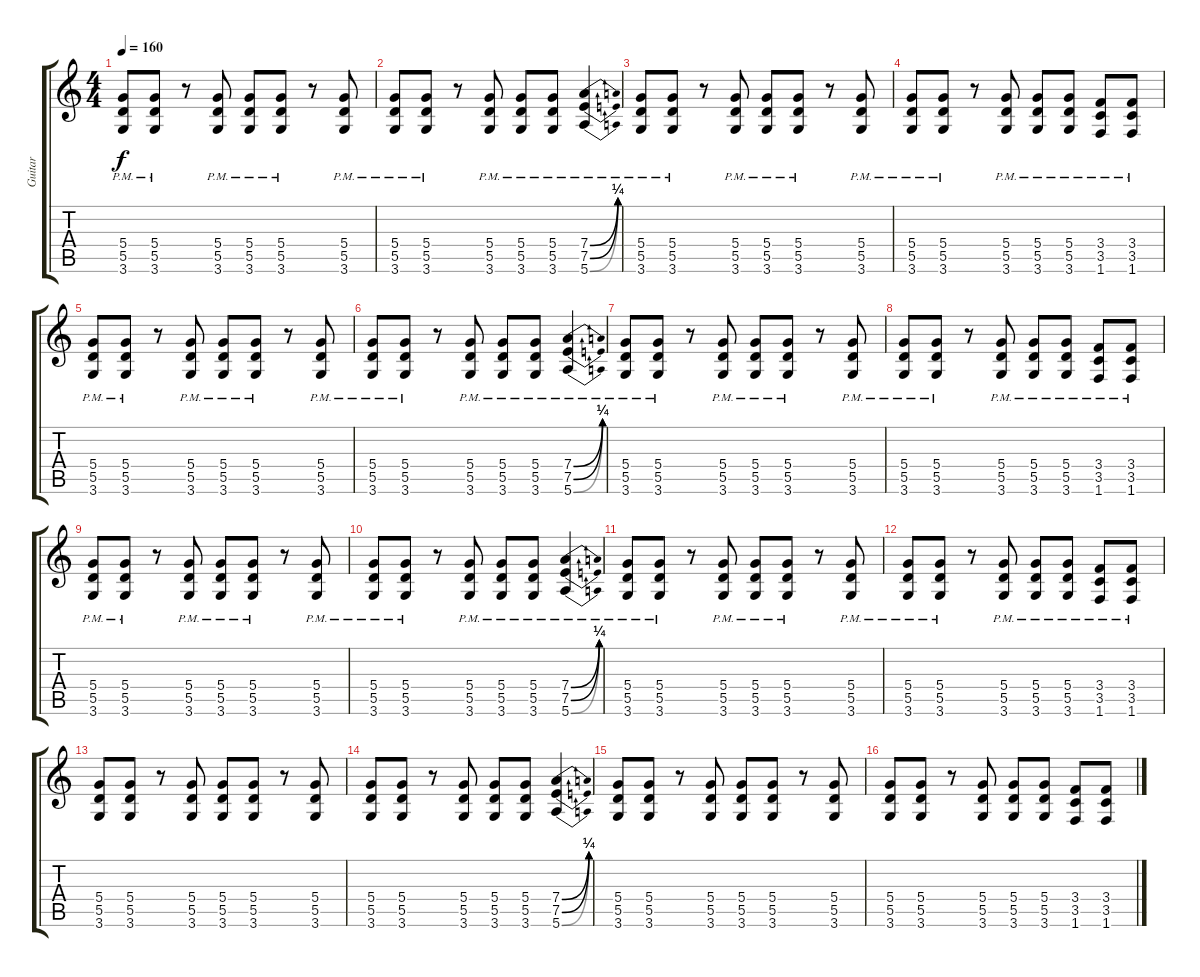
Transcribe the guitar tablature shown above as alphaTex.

\track ("Guitar" "Guitar") {instrument overdrivenguitar}
\staff {score tabs}
\tuning (E4 B3 G3 D3 A2 E2) {hide}
\ts (4 4)
\tempo 160
\clef g2
\ks c
(5.4{pm} 5.5{pm} 3.6{pm}).8{dy f} (5.4{pm} 5.5{pm} 3.6{pm}).8 r.8 (5.4{pm} 5.5{pm} 3.6{pm}).8 (5.4{pm} 5.5{pm} 3.6{pm}).8 (5.4{pm} 5.5{pm} 3.6{pm}).8 r.8 (5.4{pm} 5.5{pm} 3.6{pm}).8 |
(5.4{pm} 5.5{pm} 3.6{pm}).8 (5.4{pm} 5.5{pm} 3.6{pm}).8 r.8 (5.4{pm} 5.5{pm} 3.6{pm}).8 (5.4{pm} 5.5{pm} 3.6{pm}).8 (5.4{pm} 5.5{pm} 3.6{pm}).8 (7.4{be (bend 0 0 60 1) pm} 7.5{be (bend 0 0 60 1) pm} 5.6{be (bend 0 0 60 1) pm}).4 |
(5.4{pm} 5.5{pm} 3.6{pm}).8 (5.4{pm} 5.5{pm} 3.6{pm}).8 r.8 (5.4{pm} 5.5{pm} 3.6{pm}).8 (5.4{pm} 5.5{pm} 3.6{pm}).8 (5.4{pm} 5.5{pm} 3.6{pm}).8 r.8 (5.4{pm} 5.5{pm} 3.6{pm}).8 |
(5.4{pm} 5.5{pm} 3.6{pm}).8 (5.4{pm} 5.5{pm} 3.6{pm}).8 r.8 (5.4{pm} 5.5{pm} 3.6{pm}).8 (5.4{pm} 5.5{pm} 3.6{pm}).8 (5.4{pm} 5.5{pm} 3.6{pm}).8 (3.4{pm} 3.5{pm} 1.6{pm}).8 (3.4{pm} 3.5{pm} 1.6{pm}).8 |
(5.4{pm} 5.5{pm} 3.6{pm}).8 (5.4{pm} 5.5{pm} 3.6{pm}).8 r.8 (5.4{pm} 5.5{pm} 3.6{pm}).8 (5.4{pm} 5.5{pm} 3.6{pm}).8 (5.4{pm} 5.5{pm} 3.6{pm}).8 r.8 (5.4{pm} 5.5{pm} 3.6{pm}).8 |
(5.4{pm} 5.5{pm} 3.6{pm}).8 (5.4{pm} 5.5{pm} 3.6{pm}).8 r.8 (5.4{pm} 5.5{pm} 3.6{pm}).8 (5.4{pm} 5.5{pm} 3.6{pm}).8 (5.4{pm} 5.5{pm} 3.6{pm}).8 (7.4{be (bend 0 0 60 1) pm} 7.5{be (bend 0 0 60 1) pm} 5.6{be (bend 0 0 60 1) pm}).4 |
(5.4{pm} 5.5{pm} 3.6{pm}).8 (5.4{pm} 5.5{pm} 3.6{pm}).8 r.8 (5.4{pm} 5.5{pm} 3.6{pm}).8 (5.4{pm} 5.5{pm} 3.6{pm}).8 (5.4{pm} 5.5{pm} 3.6{pm}).8 r.8 (5.4{pm} 5.5{pm} 3.6{pm}).8 |
(5.4{pm} 5.5{pm} 3.6{pm}).8 (5.4{pm} 5.5{pm} 3.6{pm}).8 r.8 (5.4{pm} 5.5{pm} 3.6{pm}).8 (5.4{pm} 5.5{pm} 3.6{pm}).8 (5.4{pm} 5.5{pm} 3.6{pm}).8 (3.4{pm} 3.5{pm} 1.6{pm}).8 (3.4{pm} 3.5{pm} 1.6{pm}).8 |
(5.4{pm} 5.5{pm} 3.6{pm}).8 (5.4{pm} 5.5{pm} 3.6{pm}).8 r.8 (5.4{pm} 5.5{pm} 3.6{pm}).8 (5.4{pm} 5.5{pm} 3.6{pm}).8 (5.4{pm} 5.5{pm} 3.6{pm}).8 r.8 (5.4{pm} 5.5{pm} 3.6{pm}).8 |
(5.4{pm} 5.5{pm} 3.6{pm}).8 (5.4{pm} 5.5{pm} 3.6{pm}).8 r.8 (5.4{pm} 5.5{pm} 3.6{pm}).8 (5.4{pm} 5.5{pm} 3.6{pm}).8 (5.4{pm} 5.5{pm} 3.6{pm}).8 (7.4{be (bend 0 0 60 1) pm} 7.5{be (bend 0 0 60 1) pm} 5.6{be (bend 0 0 60 1) pm}).4 |
(5.4{pm} 5.5{pm} 3.6{pm}).8 (5.4{pm} 5.5{pm} 3.6{pm}).8 r.8 (5.4{pm} 5.5{pm} 3.6{pm}).8 (5.4{pm} 5.5{pm} 3.6{pm}).8 (5.4{pm} 5.5{pm} 3.6{pm}).8 r.8 (5.4{pm} 5.5{pm} 3.6{pm}).8 |
(5.4{pm} 5.5{pm} 3.6{pm}).8 (5.4{pm} 5.5{pm} 3.6{pm}).8 r.8 (5.4{pm} 5.5{pm} 3.6{pm}).8 (5.4{pm} 5.5{pm} 3.6{pm}).8 (5.4{pm} 5.5{pm} 3.6{pm}).8 (3.4{pm} 3.5{pm} 1.6{pm}).8 (3.4{pm} 3.5{pm} 1.6{pm}).8 |
(5.4 5.5 3.6).8 (5.4 5.5 3.6).8 r.8 (5.4 5.5 3.6).8 (5.4 5.5 3.6).8 (5.4 5.5 3.6).8 r.8 (5.4 5.5 3.6).8 |
(5.4 5.5 3.6).8 (5.4 5.5 3.6).8 r.8 (5.4 5.5 3.6).8 (5.4 5.5 3.6).8 (5.4 5.5 3.6).8 (7.4{be (bend 0 0 60 1)} 7.5{be (bend 0 0 60 1)} 5.6{be (bend 0 0 60 1)}).4 |
(5.4 5.5 3.6).8 (5.4 5.5 3.6).8 r.8 (5.4 5.5 3.6).8 (5.4 5.5 3.6).8 (5.4 5.5 3.6).8 r.8 (5.4 5.5 3.6).8 |
(5.4 5.5 3.6).8 (5.4 5.5 3.6).8 r.8 (5.4 5.5 3.6).8 (5.4 5.5 3.6).8 (5.4 5.5 3.6).8 (3.4 3.5 1.6).8 (3.4 3.5 1.6).8
